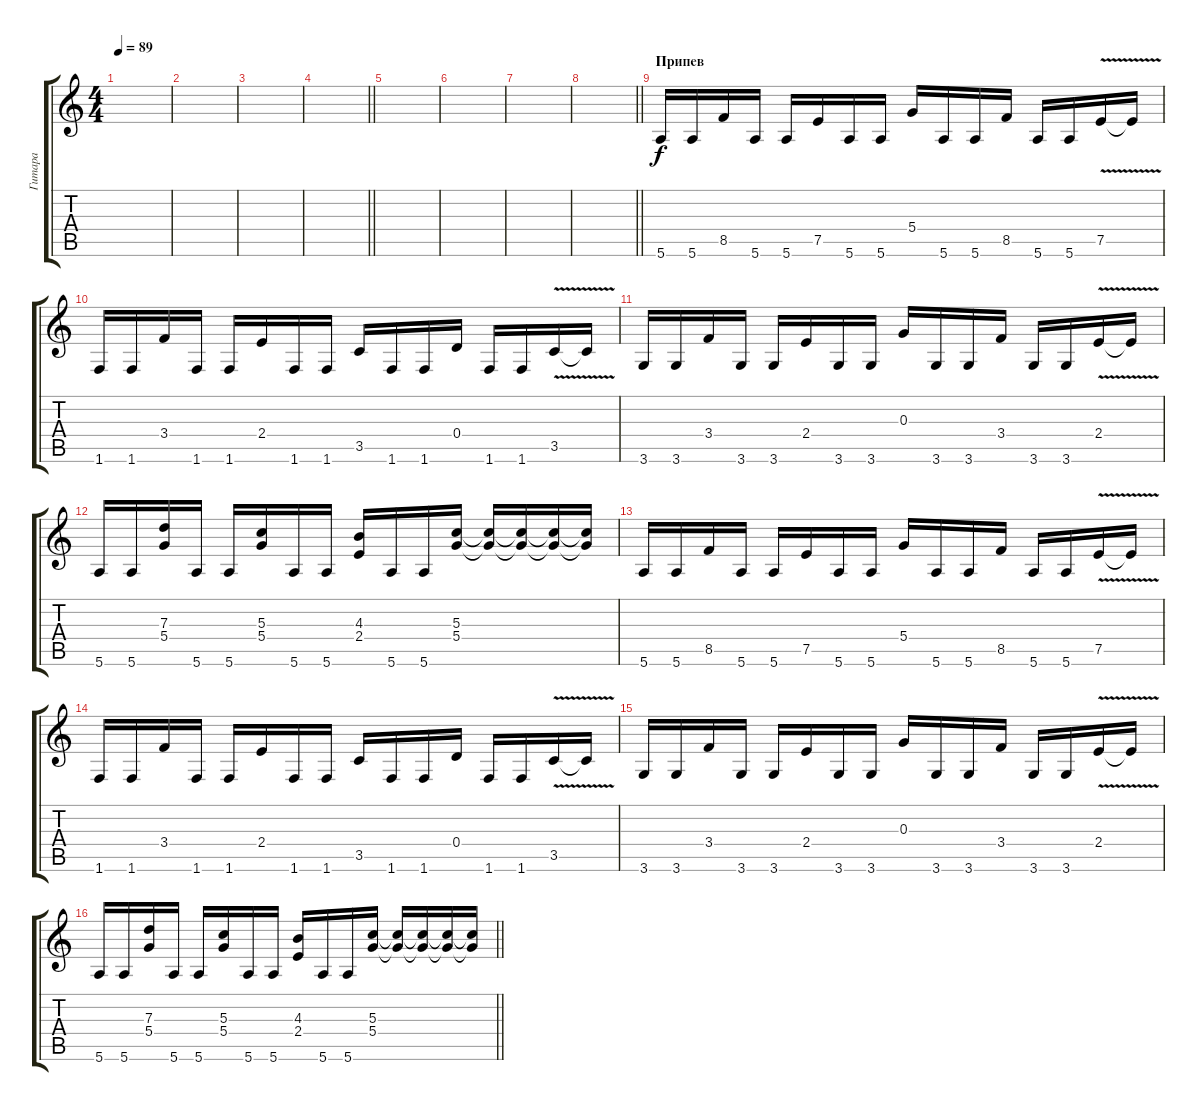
\track ("Гитара" "Гитара") {instrument distortionguitar}
\staff {score tabs}
\tuning (E4 B3 G3 D3 A2 E2) {hide}
\ts (4 4)
\tempo 89
\clef g2
\ks c
|
|
|
\barLineRight lightlight
|
|
|
|
\barLineRight lightlight
|
\section ("" "Припев")
5.6.16 5.6.16 8.5.16 5.6.16 5.6.16 7.5.16 5.6.16 5.6.16 5.4.16 5.6.16 5.6.16 8.5.16 5.6.16 5.6.16 7.5{v}.16 7.5{t}.16 |
1.6.16 1.6.16 3.4.16 1.6.16 1.6.16 2.4.16 1.6.16 1.6.16 3.5.16 1.6.16 1.6.16 0.4.16 1.6.16 1.6.16 3.5{v}.16 3.5{t}.16 |
3.6.16 3.6.16 3.4.16 3.6.16 3.6.16 2.4.16 3.6.16 3.6.16 0.3.16 3.6.16 3.6.16 3.4.16 3.6.16 3.6.16 2.4{v}.16 2.4{t}.16 |
5.6.16 5.6.16 (7.3 5.4).16 5.6.16 5.6.16 (5.3 5.4).16 5.6.16 5.6.16 (4.3 2.4).16 5.6.16 5.6.16 (5.3 5.4).16 (5.3{t} 5.4{t}).16 (5.3{t} 5.4{t}).16 (5.3{t} 5.4{t}).16 (5.3{t} 5.4{t}).16 |
5.6.16 5.6.16 8.5.16 5.6.16 5.6.16 7.5.16 5.6.16 5.6.16 5.4.16 5.6.16 5.6.16 8.5.16 5.6.16 5.6.16 7.5{v}.16 7.5{t}.16 |
1.6.16 1.6.16 3.4.16 1.6.16 1.6.16 2.4.16 1.6.16 1.6.16 3.5.16 1.6.16 1.6.16 0.4.16 1.6.16 1.6.16 3.5{v}.16 3.5{t}.16 |
3.6.16 3.6.16 3.4.16 3.6.16 3.6.16 2.4.16 3.6.16 3.6.16 0.3.16 3.6.16 3.6.16 3.4.16 3.6.16 3.6.16 2.4{v}.16 2.4{t}.16 |
\barLineRight lightlight
5.6.16 5.6.16 (7.3 5.4).16 5.6.16 5.6.16 (5.3 5.4).16 5.6.16 5.6.16 (4.3 2.4).16 5.6.16 5.6.16 (5.3 5.4).16 (5.3{t} 5.4{t}).16 (5.3{t} 5.4{t}).16 (5.3{t} 5.4{t}).16 (5.3{t} 5.4{t}).16
